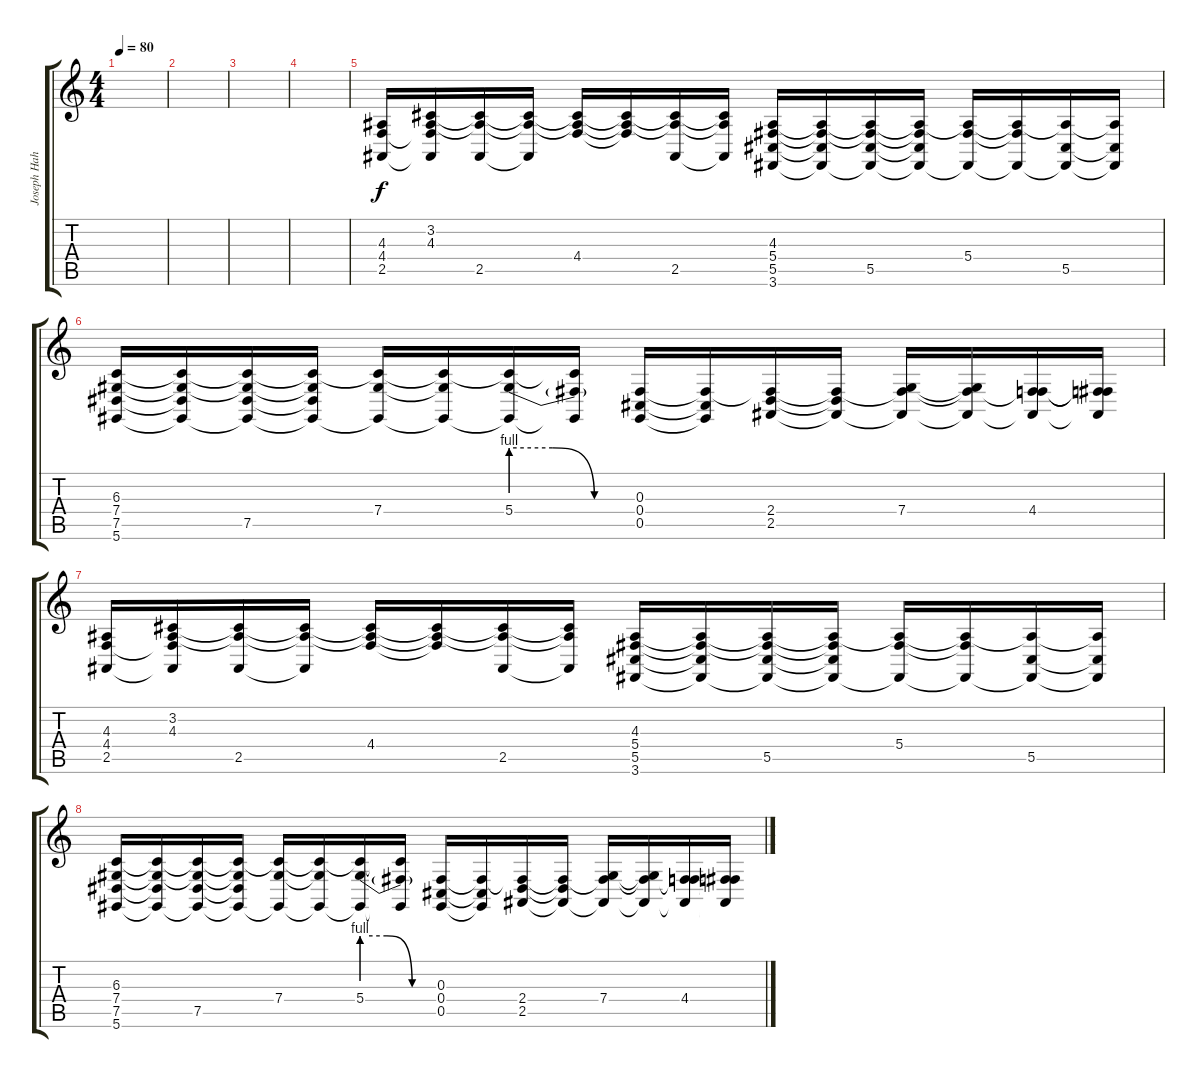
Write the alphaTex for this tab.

\track ("Joseph Hahn (Acoustic Guitar Sample)" "Joseph Hah") {instrument pad6metallic}
\staff {score tabs}
\tuning (Eb4 Bb3 Gb3 Db3 Ab2 Eb2) {hide}
\ts (4 4)
\tempo 80
\clef g2
\ks c
|
|
|
|
(4.3 4.4 2.5).16 (3.2 4.3 4.4{t} 2.5{t}).16 (3.2{t} 4.3{t} 2.5).16 (3.2{t} 4.3{t} 2.5{t}).16 (3.2{t} 4.3{t} 4.4).16 (3.2{t} 4.3{t} 4.4{t}).16 (3.2{t} 4.3{t} 2.5).16 (3.2{t} 4.3{t} 2.5{t}).16 (4.3 5.4 5.5 3.6).16 (4.3{t} 5.4{t} 5.5{t} 3.6{t}).16 (4.3{t} 5.4{t} 5.5 3.6{t}).16 (4.3{t} 5.4{t} 5.5{t} 3.6{t}).16 (4.3{t} 5.4 3.6{t}).16 (4.3{t} 5.4{t} 3.6{t}).16 (4.3{t} 5.5 3.6{t}).16 (4.3{t} 5.5{t} 3.6{t}).16 |
(6.3 7.4 7.5 5.6).16 (6.3{t} 7.4{t} 7.5{t} 5.6{t}).16 (6.3{t} 7.4{t} 7.5 5.6{t}).16 (6.3{t} 7.4{t} 7.5{t} 5.6{t}).16 (6.3{t} 7.4 5.6{t}).16 (6.3{t} 7.4{t} 5.6{t}).16 (6.3{t} 5.4{be (custom 0 4 20 4 40 0 60 0)} 5.6{t}).16 (6.3{t} 5.4{t} 5.6{t}).16 (0.3 0.4 0.5).16 (0.3{t} 0.4{t} 0.5{t}).16 (0.3{t} 2.4 2.5).16 (0.3{t} 2.4{t} 2.5{t}).16 (0.3{t} 7.4 2.5{t}).16 (0.3{t} 7.4{t} 2.5{t}).16 (0.3{t} 4.4 2.5{t}).16 (0.3{t} 4.4{t} 2.5{t}).16 |
(4.3 4.4 2.5).16 (3.2 4.3 4.4{t} 2.5{t}).16 (3.2{t} 4.3{t} 2.5).16 (3.2{t} 4.3{t} 2.5{t}).16 (3.2{t} 4.3{t} 4.4).16 (3.2{t} 4.3{t} 4.4{t}).16 (3.2{t} 4.3{t} 2.5).16 (3.2{t} 4.3{t} 2.5{t}).16 (4.3 5.4 5.5 3.6).16 (4.3{t} 5.4{t} 5.5{t} 3.6{t}).16 (4.3{t} 5.4{t} 5.5 3.6{t}).16 (4.3{t} 5.4{t} 5.5{t} 3.6{t}).16 (4.3{t} 5.4 3.6{t}).16 (4.3{t} 5.4{t} 3.6{t}).16 (4.3{t} 5.5 3.6{t}).16 (4.3{t} 5.5{t} 3.6{t}).16 |
(6.3 7.4 7.5 5.6).16 (6.3{t} 7.4{t} 7.5{t} 5.6{t}).16 (6.3{t} 7.4{t} 7.5 5.6{t}).16 (6.3{t} 7.4{t} 7.5{t} 5.6{t}).16 (6.3{t} 7.4 5.6{t}).16 (6.3{t} 7.4{t} 5.6{t}).16 (6.3{t} 5.4{be (custom 0 4 20 4 40 0 60 0)} 5.6{t}).16 (6.3{t} 5.4{t} 5.6{t}).16 (0.3 0.4 0.5).16 (0.3{t} 0.4{t} 0.5{t}).16 (0.3{t} 2.4 2.5).16 (0.3{t} 2.4{t} 2.5{t}).16 (0.3{t} 7.4 2.5{t}).16 (0.3{t} 7.4{t} 2.5{t}).16 (0.3{t} 4.4 2.5{t}).16 (0.3{t} 4.4{t} 2.5{t}).16
